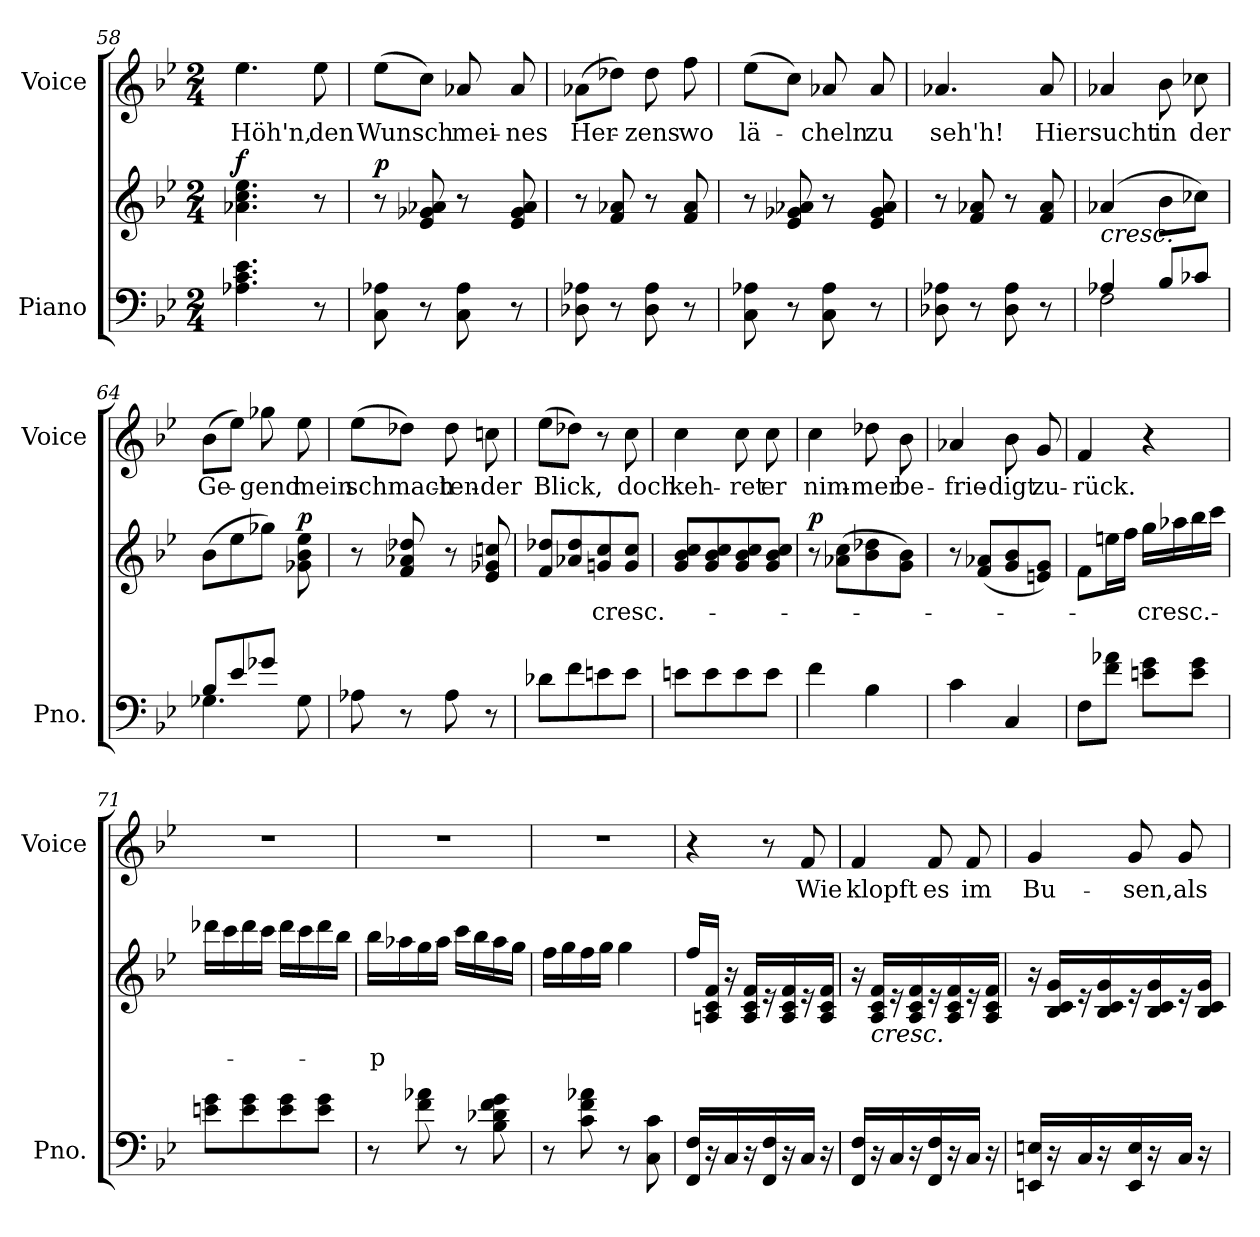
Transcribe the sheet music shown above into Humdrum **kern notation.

**kern	**kern	**text	**dynam	**kern	**text
*part2	*part2	*part2	*part2	*part1	*part1
*staff3	*staff2	*staff2	*staff2/3	*staff1	*staff1
*I"Piano	*	*	*	*I"Voice	*
*I'Pno.	*	*	*	*I'Voice	*
*clefF4	*clefG2	*	*	*clefG2	*
*k[b-e-]	*k[b-e-]	*	*	*k[b-e-]	*
*B-:	*B-:	*	*	*B-:	*
*M2/4	*M2/4	*	*	*M2/4	*
=58	=58	=58	=58	=58	=58
!	!	!	!LO:DY:b	!	!LO:LY:b
4.A-X\ 4.c\ 4.e-\	4.a-X\ 4.cc\ 4.ee-\	.	f	4.ee-\	Höh'n,
!	!	!	!	!	!LO:LY:b
8r	8r	.	.	8ee-\	den
=59	=59	=59	=59	=59	=59
!	!	!	!LO:DY:b	!	!LO:LY:b
8C\ 8A-X\	8r	.	p	(>8ee-\L	Wunsch
8r	8e-/ 8g-X/ 8a-X/	.	.	8cc\J)	.
!	!	!	!	!	!LO:LY:b
8C\ 8A-\	8r	.	.	8a-X/	mei-
!	!	!	!	!	!LO:LY:b
8r	8e-/ 8g-/ 8a-/	.	.	8a-/	-nes
=60	=60	=60	=60	=60	=60
!	!	!	!	!	!LO:LY:b
8D-X\ 8A-X\	8r	.	.	(>8a-X\L	Her-
8r	8f/ 8a-X/	.	.	8dd-X\J)	.
!	!	!	!	!	!LO:LY:b
8D-\ 8A-\	8r	.	.	8dd-\	-zens
!	!	!	!	!	!LO:LY:b
8r	8f/ 8a-/	.	.	8ff\	wo
=61	=61	=61	=61	=61	=61
!	!	!	!	!	!LO:LY:b
8C\ 8A-X\	8r	.	.	(>8ee-\L	lä-
8r	8e-/ 8g-X/ 8a-X/	.	.	8cc\J)	.
!	!	!	!	!	!LO:LY:b
8C\ 8A-\	8r	.	.	8a-X/	-cheln
!	!	!	!	!	!LO:LY:b
8r	8e-/ 8g-/ 8a-/	.	.	8a-/	zu
!!LO:LB:g=z
=62	=62	=62	=62	=62	=62
!	!	!	!	!	!LO:LY:b
8D-X\ 8A-X\	8r	.	.	4.a-X/	seh'h!
8r	8f/ 8a-X/	.	.	.	.
8D-\ 8A-\	8r	.	.	.	.
!	!	!	!	!	!LO:LY:b
8r	8f/ 8a-/	.	.	8a-/	Hier
=63	=63	=63	=63	=63	=63
*^	*	*	*	*	*
!	!	!LO:TX:b:i:t=cresc.	!	!	!	!
!	!	!	!	!	!	!LO:LY:b
4A-X/	2F\	(4a-X/	.	.	4a-X/	sucht
!	!	!	!	!	!	!LO:LY:b
8B-/L	.	8b-\L	.	.	8b-\	in
!	!	!	!	!	!	!LO:LY:b
8c-X/J	.	8cc-X\J)	.	.	8cc-X\	der
=64	=64	=64	=64	=64	=64	=64
!	!	!	!	!	!	!LO:LY:b
8B-/L	4.G-X\	(>8b-\L	.	.	(>8b-\L	Ge-
8e-/	.	8ee-\	.	.	8ee-\J)	.
!	!	!	!	!	!	!LO:LY:b
8g-X/J	.	8gg-X\J)	.	.	8gg-X\	-gend
!	!	!	!	!LO:DY:b	!	!LO:LY:b
8ryy	8G-\	8g-X\ 8b-\ 8ee-\	.	p	8ee-\	mein
=65	=65	=65	=65	=65	=65	=65
!	!	!	!	!	!	!LO:LY:b
*v	*v	*	*	*	*	*
8A-X\	8r	.	.	(>8ee-\L	schmach-
8r	8f/ 8a-X/ 8dd-X/	.	.	8dd-X\J)	.
!	!	!	!	!	!LO:LY:b
8A-\	8r	.	.	8dd-\	-ten-
!	!	!	!	!	!LO:LY:b
8r	8e-/ 8g-X/ 8ccn/	.	.	8ccn\	-der
=66	=66	=66	=66	=66	=66
!	!	!	!	!	!LO:LY:b
8d-X\L	8f/ 8dd-X/L	.	.	(>8ee-\L	Blick,
8f\	8a-X/ 8dd-/	.	.	8dd-X\J)	.
!	!	!LO:LY:b	!	!	!
8en\	8gn/ 8cc/	-cresc.-	.	8r	.
!	!	!	!	!	!LO:LY:b
8e\J	8g/ 8cc/J	.	.	8cc\	doch
=67	=67	=67	=67	=67	=67
!	!	!	!	!	!LO:LY:b
8en\L	8g/ 8b-/ 8cc/L	.	.	4cc\	keh-
8e\	8g/ 8b-/ 8cc/	.	.	.	.
!	!	!	!	!	!LO:LY:b
8e\	8g/ 8b-/ 8cc/	.	.	8cc\	-ret
!	!	!	!	!	!LO:LY:b
8e\J	8g/ 8b-/ 8cc/J	.	.	8cc\	er
=68	=68	=68	=68	=68	=68
!	!	!	!LO:DY:b	!	!LO:LY:b
4f\	8r	.	p	4cc\	nim-
.	(>8a-X\ 8cc\L	.	.	.	.
!	!	!	!	!	!LO:LY:b
4B-\	8b-\ 8dd-X\	.	.	8dd-X\	-mer
!	!	!	!	!	!LO:LY:b
.	8g\ 8b-\J)	.	.	8b-\	be-
!!LO:LB:g=z
=69	=69	=69	=69	=69	=69
!	!	!	!	!	!LO:LY:b
4c\	8r	.	.	4a-X/	-frie-
.	(<8f/ 8a-X/L	.	.	.	.
!	!	!	!	!	!LO:LY:b
4C/	8g/ 8b-/	.	.	8b-\	-digt
!	!	!	!	!	!LO:LY:b
.	8en/ 8g/J)	.	.	8g/	zu-
=70	=70	=70	=70	=70	=70
!	!	!	!	!	!LO:LY:b
8F\L	8f\L	.	.	4f/	-rück.
8f\ 8a-X\J	16een\L	.	.	.	.
.	16ff\JJ	.	.	.	.
!	!	!LO:LY:b	!	!	!
8en\ 8g\L	16gg\LL	-cresc.-	.	4r	.
.	16aa-X\	.	.	.	.
8e\ 8g\J	16bb-\	.	.	.	.
.	16ccc\JJ	.	.	.	.
=71	=71	=71	=71	=71	=71
!	!	!	!	!LO:N:vis=1	!
8en\ 8g\L	16ddd-X\LL	.	.	2r	.
.	16ccc\	.	.	.	.
8e\ 8g\	16ddd-\	.	.	.	.
.	16ccc\JJ	.	.	.	.
8e\ 8g\	16ddd-\LL	.	.	.	.
.	16ccc\	.	.	.	.
8e\ 8g\J	16ddd-\	.	.	.	.
.	16bb-\JJ	.	.	.	.
=72	=72	=72	=72	=72	=72
!	!	!LO:LY:b	!	!LO:N:vis=1	!
8r	16bb-\LL	-p	.	2r	.
.	16aa-X\	.	.	.	.
8f\ 8a-X\	16gg\	.	.	.	.
.	16aa-\JJ	.	.	.	.
8r	16ccc\LL	.	.	.	.
.	16bb-\	.	.	.	.
8B-\ 8d-X\ 8f\ 8g\	16aa-\	.	.	.	.
.	16gg\JJ	.	.	.	.
=73	=73	=73	=73	=73	=73
!	!	!	!	!LO:N:vis=1	!
8r	16ff\LL	.	.	2r	.
.	16gg\	.	.	.	.
8c\ 8f\ 8a-X\	16ff\	.	.	.	.
.	16gg\JJ	.	.	.	.
8r	4gg\	.	.	.	.
8C\ 8c\	.	.	.	.	.
=74	=74	=74	=74	=74	=74
16FF/ 16F/KL	16ff/LL	.	.	4r	.
16r	16An/ 16c/ 16f/JJ	.	.	.	.
16C/k	16r	.	.	.	.
16r	16A/ 16c/ 16f/KL	.	.	.	.
16FF/ 16F/k	16r	.	.	8r	.
16r	16A/ 16c/ 16f/k	.	.	.	.
!	!	!	!	!	!LO:LY:b
16C/Jk	16r	.	.	8f/	Wie
16r	16A/ 16c/ 16f/Jk	.	.	.	.
!!LO:PB:g=z
=75	=75	=75	=75	=75	=75
!	!	!	!	!	!LO:LY:b
16FF/ 16F/KL	16r	.	.	4f/	klopft
!	!LO:TX:b:i:t=cresc.	!	!	!	!
16r	16A/ 16c/ 16f/KL	.	.	.	.
16C/k	16r	.	.	.	.
16r	16A/ 16c/ 16f/k	.	.	.	.
!	!	!	!	!	!LO:LY:b
16FF/ 16F/k	16r	.	.	8f/	es
16r	16A/ 16c/ 16f/k	.	.	.	.
!	!	!	!	!	!LO:LY:b
16C/Jk	16r	.	.	8f/	im
16r	16A/ 16c/ 16f/Jk	.	.	.	.
=76	=76	=76	=76	=76	=76
!	!	!	!	!	!LO:LY:b
16EEn/ 16En/KL	16r	.	.	4g/	Bu-
16r	16B-/ 16c/ 16g/KL	.	.	.	.
16C/k	16r	.	.	.	.
16r	16B-/ 16c/ 16g/k	.	.	.	.
!	!	!	!	!	!LO:LY:b
16EE/ 16E/k	16r	.	.	8g/	-sen,
16r	16B-/ 16c/ 16g/k	.	.	.	.
!	!	!	!	!	!LO:LY:b
16C/Jk	16r	.	.	8g/	als
16r	16B-/ 16c/ 16g/Jk	.	.	.	.
=	=	=	=	=	=
*-	*-	*-	*-	*-	*-
